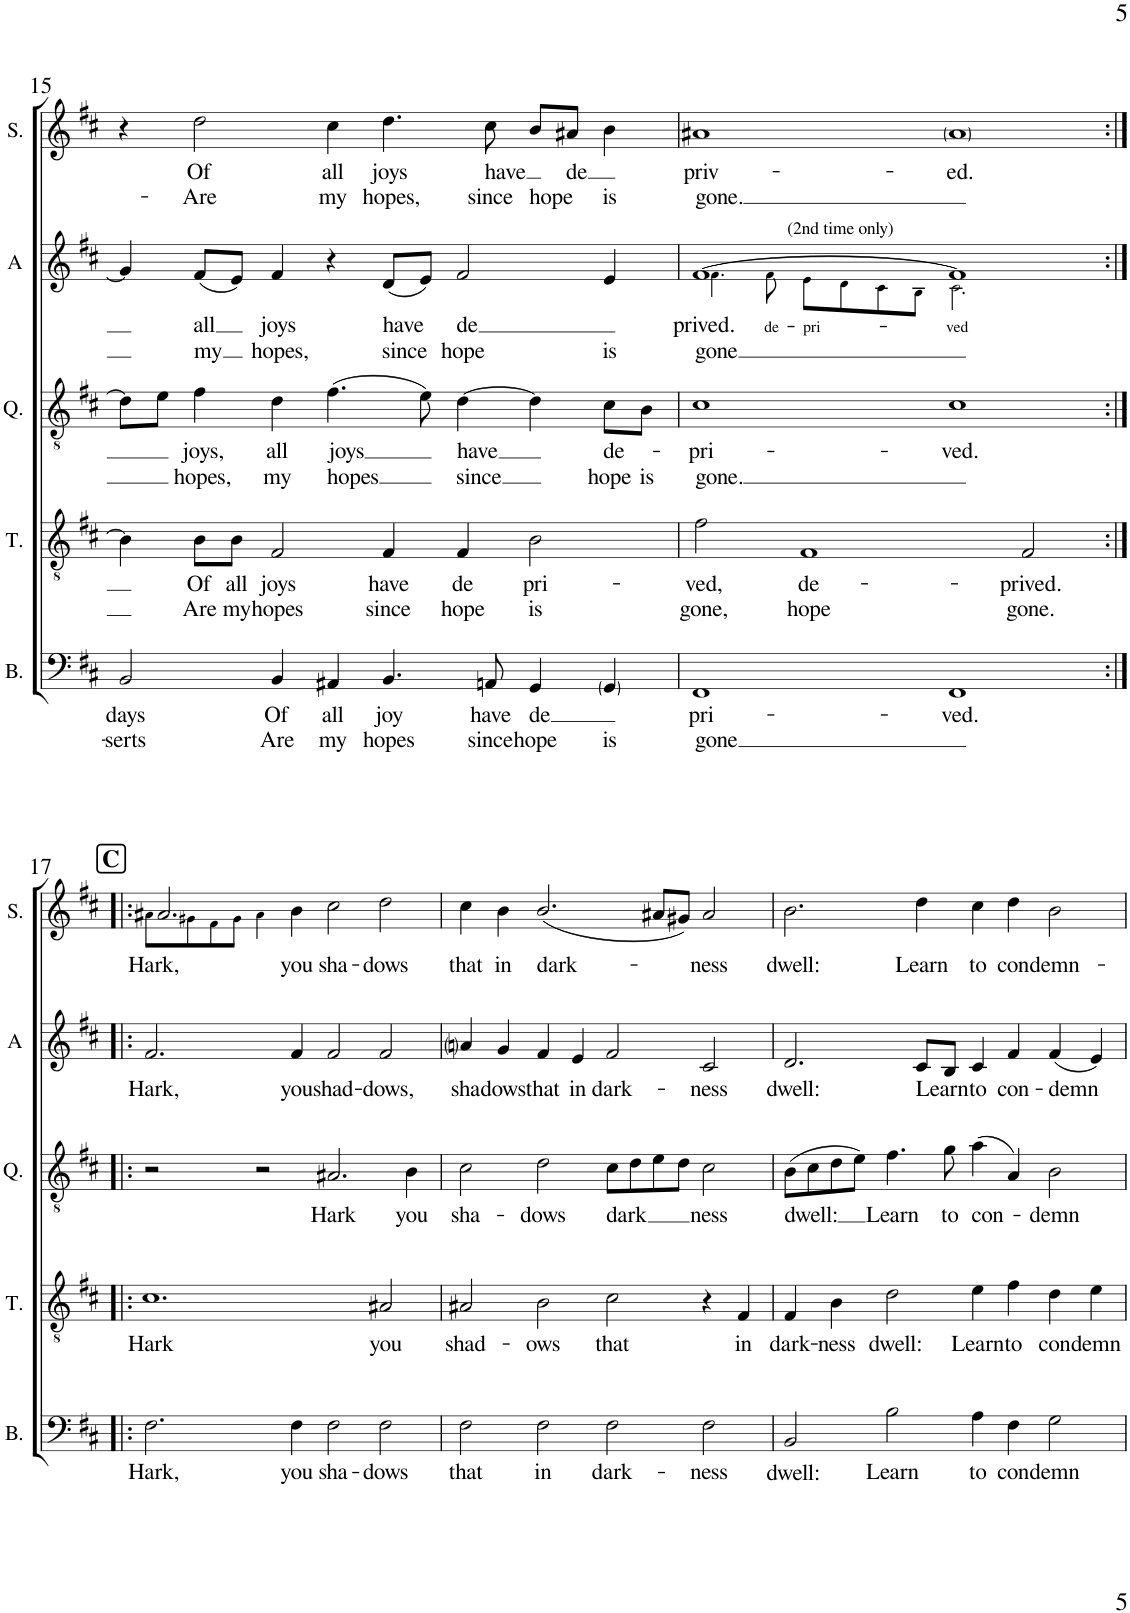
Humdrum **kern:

**kern	**text	**text	**kern	**text	**text	**kern	**text	**text	**kern	**text	**text	**kern	**text	**text
*part5	*part5	*part5	*part4	*part4	*part4	*part3	*part3	*part3	*part2	*part2	*part2	*part1	*part1	*part1
*staff5	*staff5	*staff5	*staff4	*staff4	*staff4	*staff3	*staff3	*staff3	*staff2	*staff2	*staff2	*staff1	*staff1	*staff1
*I"Bass	*	*	*I"Tenor	*	*	*I"Quintus	*	*	*I"Alto	*	*	*I"Soprano	*	*
*I'B.	*	*	*I'T.	*	*	*I'Q.	*	*	*I'A	*	*	*I'S.	*	*
!!LO:PB:g=z
*clefF4	*	*	*clefGv2	*	*	*clefGv2	*	*	*clefG2	*	*	*clefG2	*	*
*k[f#c#]	*	*	*k[f#c#]	*	*	*k[f#c#]	*	*	*k[f#c#]	*	*	*k[f#c#]	*	*
*M4/2	*	*	*M4/2	*	*	*M4/2	*	*	*M4/2	*	*	*M4/2	*	*
=15	=15	=15	=15	=15	=15	=15	=15	=15	=15	=15	=15	=15	=15	=15
!	!LO:LY:b	!LO:LY:b	!	!	!	!	!	!	!	!	!	!	!	!
2BB/	days	-serts	4B\]	.	.	8d\L]	.	.	4g/]	.	.	4r	.	.
.	.	.	.	.	.	8e\J	.	.	.	.	.	.	.	.
!	!	!	!	!LO:LY:b	!LO:LY:b	!	!LO:LY:b	!LO:LY:b	!	!LO:LY:b	!LO:LY:b	!	!LO:LY:b	!LO:LY:b
.	.	.	8B\L	Of	Are	4f#\	joys,	hopes,	(8f#/L	-all	my	2dd\	Of	-Are
!	!	!	!	!LO:LY:b	!LO:LY:b	!	!	!	!	!	!	!	!	!
.	.	.	8B\J	all	my	.	.	.	8e/J)	.	.	.	.	.
!	!LO:LY:b	!LO:LY:b	!	!LO:LY:b	!LO:LY:b	!	!LO:LY:b	!LO:LY:b	!	!LO:LY:b	!LO:LY:b	!	!	!
4BB/	Of	Are	2F#/	joys	hopes	4d\	all	my	4f#/	joys	hopes,	.	.	.
!	!LO:LY:b	!LO:LY:b	!	!	!	!	!LO:LY:b	!LO:LY:b	!	!	!	!	!LO:LY:b	!LO:LY:b
4AA#X/	all	my	.	.	.	(4.f#\	-joys	hopes	4r	.	.	4cc#\	all	my
!	!LO:LY:b	!LO:LY:b	!	!LO:LY:b	!LO:LY:b	!	!	!	!	!LO:LY:b	!LO:LY:b	!	!LO:LY:b	!LO:LY:b
4.BB/	joy	hopes	4F#/	have	since	.	.	.	(8d/L	have	since	4.dd\	joys	-hopes,
.	.	.	.	.	.	8e\)	.	.	8e/J)	.	.	.	.	.
!	!	!	!	!LO:LY:b	!LO:LY:b	!	!LO:LY:b	!LO:LY:b	!	!LO:LY:b	!LO:LY:b	!	!	!
.	.	.	4F#/	de	hope	[4d\	have	since	2f#/	-de	hope	.	.	.
!	!LO:LY:b	!LO:LY:b	!	!	!	!	!	!	!	!	!	!	!LO:LY:b	!LO:LY:b
8AAn/	have	since	.	.	.	.	.	.	.	.	.	8cc#\	have	since
!	!LO:LY:b	!LO:LY:b	!	!LO:LY:b	!LO:LY:b	!	!	!	!	!	!	!	!	!LO:LY:b
4GG/	-de	hope	2B\	pri-	is	4d\]	.	.	.	.	.	8b/L	.	-hope
!	!	!	!	!	!	!	!	!	!	!	!	!	!LO:LY:b	!
.	.	.	.	.	.	.	.	.	.	.	.	8a#X/J	-de	.
!	!	!LO:LY:b	!	!	!	!	!LO:LY:b	!LO:LY:b	!	!	!LO:LY:b	!	!	!LO:LY:b
4GG/	.	is	.	.	.	8c#\L	de-	hope	4e/	.	is	4b\	.	is
!	!	!	!	!	!	!	!	!LO:LY:b	!	!	!	!	!	!
.	.	.	.	.	.	8B\J	.	is	.	.	.	.	.	.
=16	=16	=16	=16	=16	=16	=16	=16	=16	=16	=16	=16	=16	=16	=16
!	!LO:LY:b	!LO:LY:b	!	!LO:LY:b	!LO:LY:b	!	!LO:LY:b	!LO:LY:b	!	!LO:LY:b	!LO:LY:b	!	!LO:LY:b	!LO:LY:b
*	*	*	*	*	*	*	*	*	*^	*	*	*	*	*
1FF#	pri-	gone	2f#\	-ved,	gone,	1c#	-pri-	gone.	[1f#	4.f#!\	prived.	gone	1a#X	priv-	gone.
!	!	!	!	!	!	!	!	!	!	!LO:TX:a:t=(2nd time only)	!	!	!	!	!
!	!	!	!	!	!	!	!	!	!	!	!LO:LY:b	!	!	!	!
.	.	.	.	.	.	.	.	.	.	8f#!\	de-	.	.	.	.
!	!	!	!	!LO:LY:b	!LO:LY:b	!	!	!	!	!	!LO:LY:b	!	!	!	!
.	.	.	1F#	de-	hope	.	.	.	.	8e!\L	-pri-	.	.	.	.
.	.	.	.	.	.	.	.	.	.	8d!\	.	.	.	.	.
.	.	.	.	.	.	.	.	.	.	8c#!\	.	.	.	.	.
.	.	.	.	.	.	.	.	.	.	8B!\J	.	.	.	.	.
!	!LO:LY:b	!	!	!	!	!	!LO:LY:b	!	!	!	!LO:LY:b	!	!	!LO:LY:b	!
1FF#	-ved.	.	.	.	.	1c#	-ved.	.	1f#]	2.c#!\	-ved	.	1a#	-ed.	.
!	!	!	!	!LO:LY:b	!LO:LY:b	!	!	!	!	!	!	!	!	!	!
.	.	.	2F#/	-prived.	gone.	.	.	.	.	.	.	.	.	.	.
.	.	.	.	.	.	.	.	.	.	4ryy	.	.	.	.	.
!!LO:LB:g=z
!!LO:REH:place=s1:a:B:cj:fs=14:t=C
=17:|!|:	=17:|!|:	=17:|!|:	=17:|!|:	=17:|!|:	=17:|!|:	=17:|!|:	=17:|!|:	=17:|!|:	=17:|!|:	=17:|!|:	=17:|!|:	=17:|!|:	=17:|!|:	=17:|!|:	=17:|!|:
!	!LO:LY:b	!	!	!LO:LY:b	!	!	!	!	!	!	!LO:LY:b	!	!	!LO:LY:b	!
*	*	*	*	*	*	*	*	*	*v	*v	*	*	*^	*	*
2.F#\	Hark,	.	1.c#	Hark	.	2r	.	.	2.f#/	Hark,	.	2.a#X/	8a#!\L	Hark,	.
.	.	.	.	.	.	.	.	.	.	.	.	.	8g#X!\	.	.
.	.	.	.	.	.	.	.	.	.	.	.	.	8f#!\	.	.
.	.	.	.	.	.	.	.	.	.	.	.	.	8g#!\J	.	.
.	.	.	.	.	.	2r	.	.	.	.	.	.	4a#!\	.	.
!	!LO:LY:b	!	!	!	!	!	!	!	!	!LO:LY:b	!	!	!	!LO:LY:b	!
4F#\	you	.	.	.	.	.	.	.	4f#/	you	.	4b\	1ryy	you	.
!	!LO:LY:b	!	!	!	!	!	!LO:LY:b	!	!	!LO:LY:b	!	!	!	!LO:LY:b	!
2F#\	sha-	.	.	.	.	2.A#X/	Hark	.	2f#/	shad-	.	2cc#\	.	sha-	.
!	!LO:LY:b	!	!	!LO:LY:b	!	!	!	!	!	!LO:LY:b	!	!	!	!LO:LY:b	!
2F#\	-dows	.	2A#X/	you	.	.	.	.	2f#/	-dows,	.	2dd\	.	-dows	.
!	!	!	!	!	!	!	!LO:LY:b	!	!	!	!	!	!	!	!
.	.	.	.	.	.	4B\	you	.	.	.	.	.	4ryy	.	.
=18	=18	=18	=18	=18	=18	=18	=18	=18	=18	=18	=18	=18	=18	=18	=18
!	!LO:LY:b	!	!	!LO:LY:b	!	!	!LO:LY:b	!	!	!LO:LY:b	!	!	!	!LO:LY:b	!
*	*	*	*	*	*	*	*	*	*	*	*	*v	*v	*	*
2F#\	that	.	2A#X/	shad-	.	2c#\	sha-	.	4ani/	sha-	.	4cc#\	that	.
!	!	!	!	!	!	!	!	!	!	!LO:LY:b	!	!	!LO:LY:b	!
.	.	.	.	.	.	.	.	.	4g/	-dows	.	4b\	in	.
!	!LO:LY:b	!	!	!LO:LY:b	!	!	!LO:LY:b	!	!	!LO:LY:b	!	!	!LO:LY:b	!
2F#\	in	.	2B\	-ows	.	2d\	-dows	.	4f#/	that	.	(2.b/	dark-	.
!	!	!	!	!	!	!	!	!	!	!LO:LY:b	!	!	!	!
.	.	.	.	.	.	.	.	.	4e/	in	.	.	.	.
!	!LO:LY:b	!	!	!LO:LY:b	!	!	!LO:LY:b	!	!	!LO:LY:b	!	!	!	!
2F#\	dark-	.	2c#\	that	.	8c#\L	dark	.	2f#/	dark-	.	.	.	.
.	.	.	.	.	.	8d\	.	.	.	.	.	.	.	.
.	.	.	.	.	.	8e\	.	.	.	.	.	8a#X/L	.	.
.	.	.	.	.	.	8d\J	.	.	.	.	.	8g#X/J)	.	.
!	!LO:LY:b	!	!	!	!	!	!LO:LY:b	!	!	!LO:LY:b	!	!	!LO:LY:b	!
2F#\	-ness	.	4r	.	.	2c#\	ness	.	2c#/	-ness	.	2a#/	ness	.
!	!	!	!	!LO:LY:b	!	!	!	!	!	!	!	!	!	!
.	.	.	4F#/	in	.	.	.	.	.	.	.	.	.	.
=19	=19	=19	=19	=19	=19	=19	=19	=19	=19	=19	=19	=19	=19	=19
!	!LO:LY:b	!	!	!LO:LY:b	!	!	!LO:LY:b	!	!	!LO:LY:b	!	!	!LO:LY:b	!
2BB/	dwell:	.	4F#/	dark-	.	(8B\L	dwell:	.	2.d/	dwell:	.	2.b\	dwell:	.
.	.	.	.	.	.	8c#\	.	.	.	.	.	.	.	.
!	!	!	!	!LO:LY:b	!	!	!	!	!	!	!	!	!	!
.	.	.	4B\	-ness	.	8d\	.	.	.	.	.	.	.	.
.	.	.	.	.	.	8e\J)	.	.	.	.	.	.	.	.
!	!LO:LY:b	!	!	!LO:LY:b	!	!	!LO:LY:b	!	!	!	!	!	!	!
2B\	Learn	.	2d\	dwell:	.	4.f#\	Learn	.	.	.	.	.	.	.
!	!	!	!	!	!	!	!	!	!	!LO:LY:b	!	!	!LO:LY:b	!
.	.	.	.	.	.	.	.	.	8c#/L	Learn	.	4dd\	Learn	.
!	!	!	!	!	!	!	!LO:LY:b	!	!	!	!	!	!	!
.	.	.	.	.	.	8g\	to	.	8B/J	.	.	.	.	.
!	!LO:LY:b	!	!	!LO:LY:b	!	!	!LO:LY:b	!	!	!LO:LY:b	!	!	!LO:LY:b	!
4A\	to	.	4e\	Learn	.	(4a\	con-	.	4c#/	to	.	4cc#\	to	.
!	!LO:LY:b	!	!	!LO:LY:b	!	!	!	!	!	!LO:LY:b	!	!	!LO:LY:b	!
4F#\	con-	.	4f#\	to	.	4A/)	.	.	4f#/	con-	.	4dd\	con-	.
!	!LO:LY:b	!	!	!LO:LY:b	!	!	!LO:LY:b	!	!	!LO:LY:b	!	!	!LO:LY:b	!
2G\	-demn	.	4d\	con-	.	2B\	-demn	.	(4f#/	-demn	.	2b\	-demn-	.
!	!	!	!	!LO:LY:b	!	!	!	!	!	!	!	!	!	!
.	.	.	4e\	-demn	.	.	.	.	4e/)	.	.	.	.	.
=	=	=	=	=	=	=	=	=	=	=	=	=	=	=
*-	*-	*-	*-	*-	*-	*-	*-	*-	*-	*-	*-	*-	*-	*-
